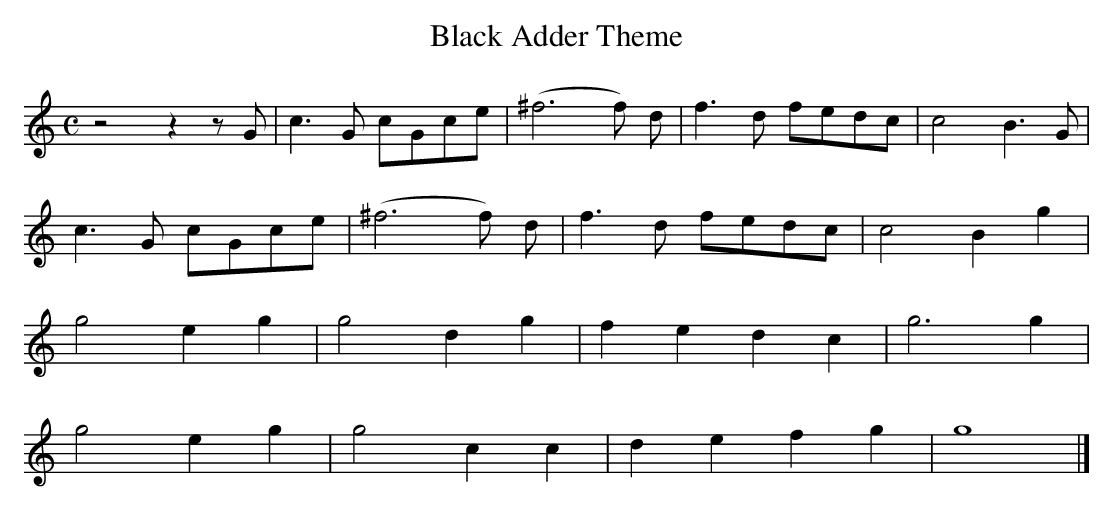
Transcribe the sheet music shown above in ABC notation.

X:1
T:Black Adder Theme
K:C
M:C
L:1/8
z4 z2 z G | c3G cGce | (^f6 f) d | f3 d  fedc | c4 B3 G|
c3 G cGce | (^f6f) d | f3 d fedc | c4 B2 g2 |
g4 e2 g2 | g4 d2 g2 | f2 e2 d2 c2 | g6 g2 |
g4 e2 g2 | g4 c2 c2 | d2 e2 f2 g2 | g8 |]
